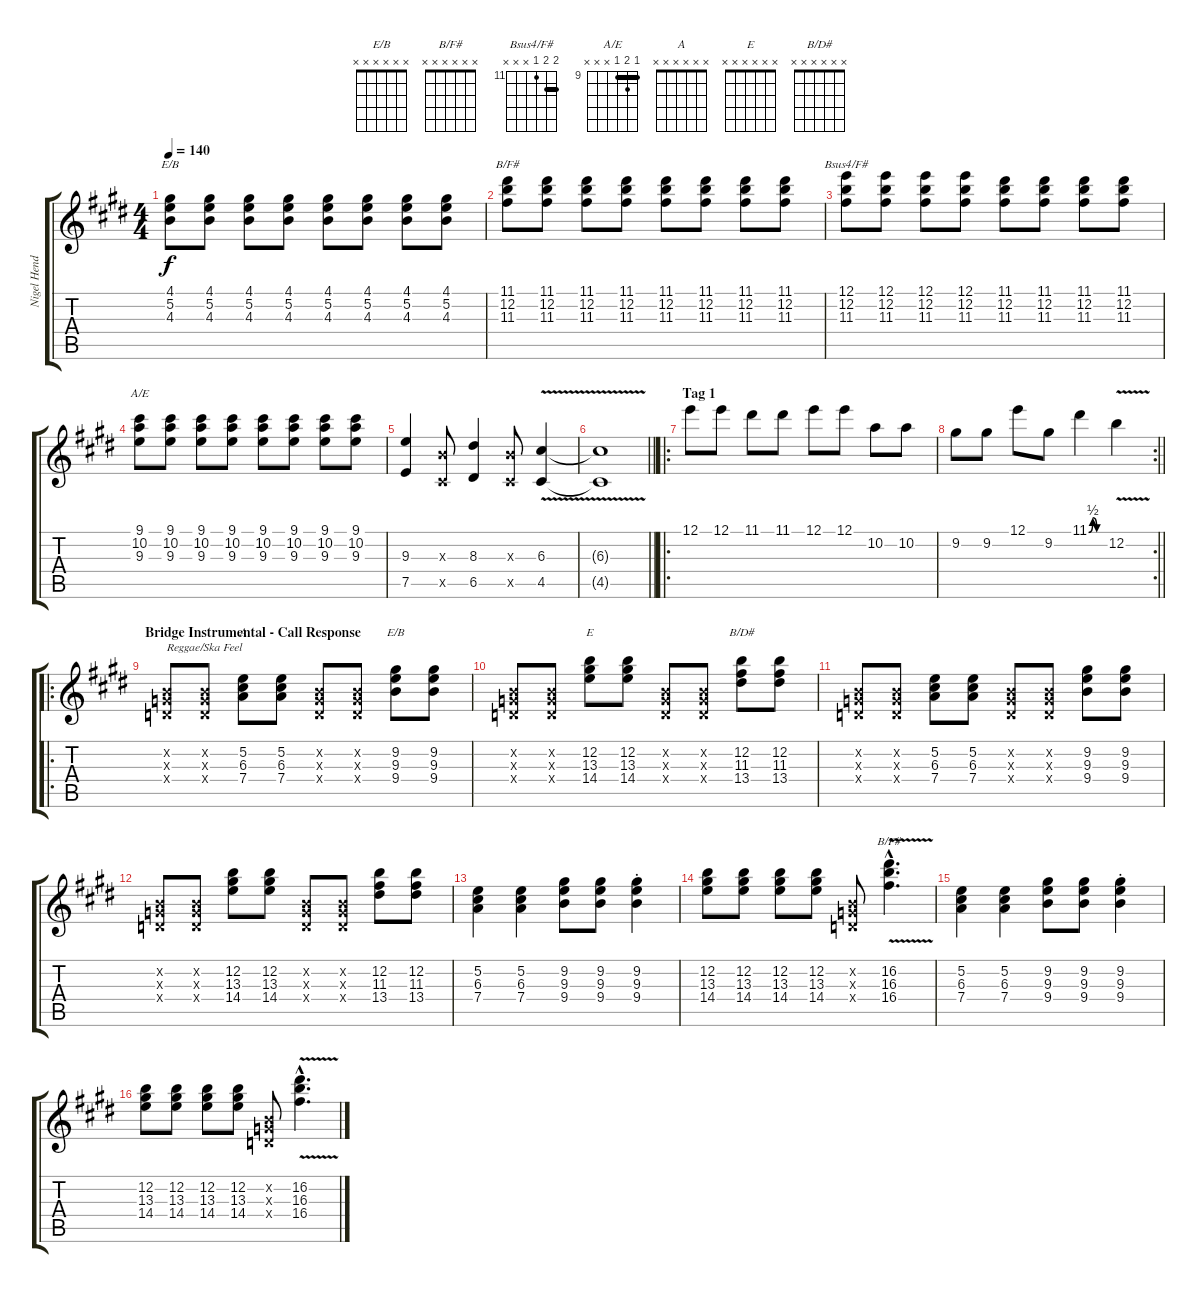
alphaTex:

\track ("Nigel Hendroff" "Nigel Hend") {instrument distortionguitar}
\staff {score tabs}
\tuning (E4 B3 G3 D3 A2 E2) {hide}
\chord ("E/B" 4 5 4 x x x) {barre 4}
\chord ("B/F#" 11 12 11 x x x) {firstfret 11 barre 11}
\chord ("Bsus4/F#" 12 12 11 x x x) {firstfret 11 barre 12}
\chord ("A/E" 9 10 9 x x x) {firstfret 9 barre 9}
\chord ("A" x x x x x x)
\chord ("E/B" x x x x x x)
\chord ("E" x x x x x x)
\chord ("B/D#" x x x x x x)
\chord ("B/F#" x x x x x x)
\ts (4 4)
\tempo 140
\clef g2
\ks e
(4.1 5.2 4.3).8{ch "E/B" dy f} (4.1 5.2 4.3).8 (4.1 5.2 4.3).8 (4.1 5.2 4.3).8 (4.1 5.2 4.3).8 (4.1 5.2 4.3).8 (4.1 5.2 4.3).8 (4.1 5.2 4.3).8 |
(11.1 12.2 11.3).8{ch "B/F#"} (11.1 12.2 11.3).8 (11.1 12.2 11.3).8 (11.1 12.2 11.3).8 (11.1 12.2 11.3).8 (11.1 12.2 11.3).8 (11.1 12.2 11.3).8 (11.1 12.2 11.3).8 |
(12.1 12.2 11.3).8{ch "Bsus4/F#"} (12.1 12.2 11.3).8 (12.1 12.2 11.3).8 (12.1 12.2 11.3).8 (11.1 12.2 11.3).8 (11.1 12.2 11.3).8 (11.1 12.2 11.3).8 (11.1 12.2 11.3).8 |
(9.1 10.2 9.3).8{ch "A/E"} (9.1 10.2 9.3).8 (9.1 10.2 9.3).8 (9.1 10.2 9.3).8 (9.1 10.2 9.3).8 (9.1 10.2 9.3).8 (9.1 10.2 9.3).8 (9.1 10.2 9.3).8 |
(9.3 7.5).4 (4.3{x} 4.5{x}).8 (8.3 6.5).4 (4.3{x} 4.5{x}).8 (6.3 4.5{v}).4 |
\barLineRight lightlight
(6.3{v t} 4.5{v t}).1 |
\ro
\section ("" "Tag 1")
12.1.8 12.1.8 11.1.8 11.1.8 12.1.8 12.1.8 10.2.8 10.2.8 |
\rc 2
\barLineRight lightlight
9.2.8 9.2.8 12.1.8 9.2.8 11.1{be (custom 0 0 15 2 30 0 45 0 60 0)}.4 12.2{v}.4 |
\ro
\section ("" "Bridge Instrumental - Call Response")
(0.2{x} 0.3{x} 0.4{x}).8{txt "Reggae/Ska Feel"} (0.2{x} 0.3{x} 0.4{x}).8 (5.2 6.3 7.4).8{ch "A"} (5.2 6.3 7.4).8 (0.2{x} 0.3{x} 0.4{x}).8 (0.2{x} 0.3{x} 0.4{x}).8 (9.2 9.3 9.4).8{ch "E/B"} (9.2 9.3 9.4).8 |
(0.2{x} 0.3{x} 0.4{x}).8 (0.2{x} 0.3{x} 0.4{x}).8 (12.2 13.3 14.4).8{ch "E"} (12.2 13.3 14.4).8 (0.2{x} 0.3{x} 0.4{x}).8 (0.2{x} 0.3{x} 0.4{x}).8 (12.2 11.3 13.4).8{ch "B/D#"} (12.2 11.3 13.4).8 |
(0.2{x} 0.3{x} 0.4{x}).8 (0.2{x} 0.3{x} 0.4{x}).8 (5.2 6.3 7.4).8 (5.2 6.3 7.4).8 (0.2{x} 0.3{x} 0.4{x}).8 (0.2{x} 0.3{x} 0.4{x}).8 (9.2 9.3 9.4).8 (9.2 9.3 9.4).8 |
(0.2{x} 0.3{x} 0.4{x}).8 (0.2{x} 0.3{x} 0.4{x}).8 (12.2 13.3 14.4).8 (12.2 13.3 14.4).8 (0.2{x} 0.3{x} 0.4{x}).8 (0.2{x} 0.3{x} 0.4{x}).8 (12.2 11.3 13.4).8 (12.2 11.3 13.4).8 |
(5.2 6.3 7.4).4 (5.2 6.3 7.4).4 (9.2 9.3 9.4).8 (9.2 9.3 9.4).8 (9.2{st} 9.3 9.4).4 |
(12.2 13.3 14.4).8 (12.2 13.3 14.4).8 (12.2 13.3 14.4).8 (12.2 13.3 14.4).8 (0.2{x} 0.3{x} 0.4{x}).8 (16.2{v hac} 16.3{v hac} 16.4{v hac}).4{d ch "B/F#"} |
(5.2 6.3 7.4).4 (5.2 6.3 7.4).4 (9.2 9.3 9.4).8 (9.2 9.3 9.4).8 (9.2{st} 9.3 9.4).4 |
(12.2 13.3 14.4).8 (12.2 13.3 14.4).8 (12.2 13.3 14.4).8 (12.2 13.3 14.4).8 (0.2{x} 0.3{x} 0.4{x}).8 (16.2{v hac} 16.3{v hac} 16.4{v hac}).4{d}
